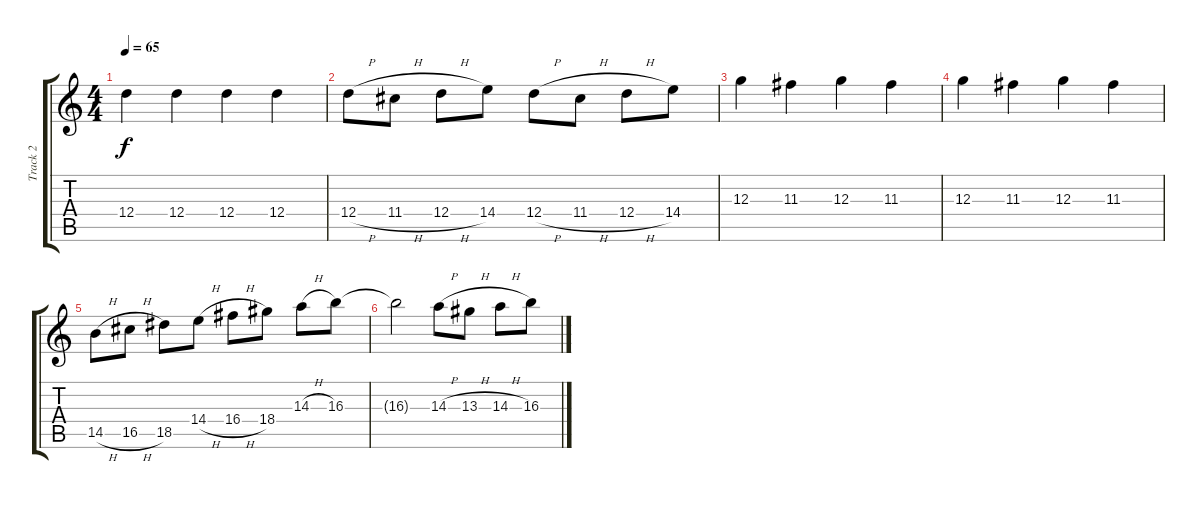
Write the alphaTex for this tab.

\track ("Track 2" "Track 2") {instrument electricguitarjazz}
\staff {score tabs}
\tuning (E4 B3 G3 D3 A2 E2) {hide}
\ts (4 4)
\tempo 65
\clef g2
\ks c
12.4.4{dy f instrument distortionguitar} 12.4.4 12.4.4 12.4.4 |
12.4{h}.8 11.4{h}.8 12.4{h}.8 14.4.8 12.4{h}.8 11.4{h}.8 12.4{h}.8 14.4.8 |
12.3.4 11.3.4 12.3.4 11.3.4 |
12.3.4 11.3.4 12.3.4 11.3.4 |
14.5{h}.8 16.5{h}.8 18.5.8 14.4{h}.8 16.4{h}.8 18.4.8 14.3{h}.8 16.3.8 |
16.3{t}.2 14.3{h}.8 13.3{h}.8 14.3{h}.8 16.3.8
